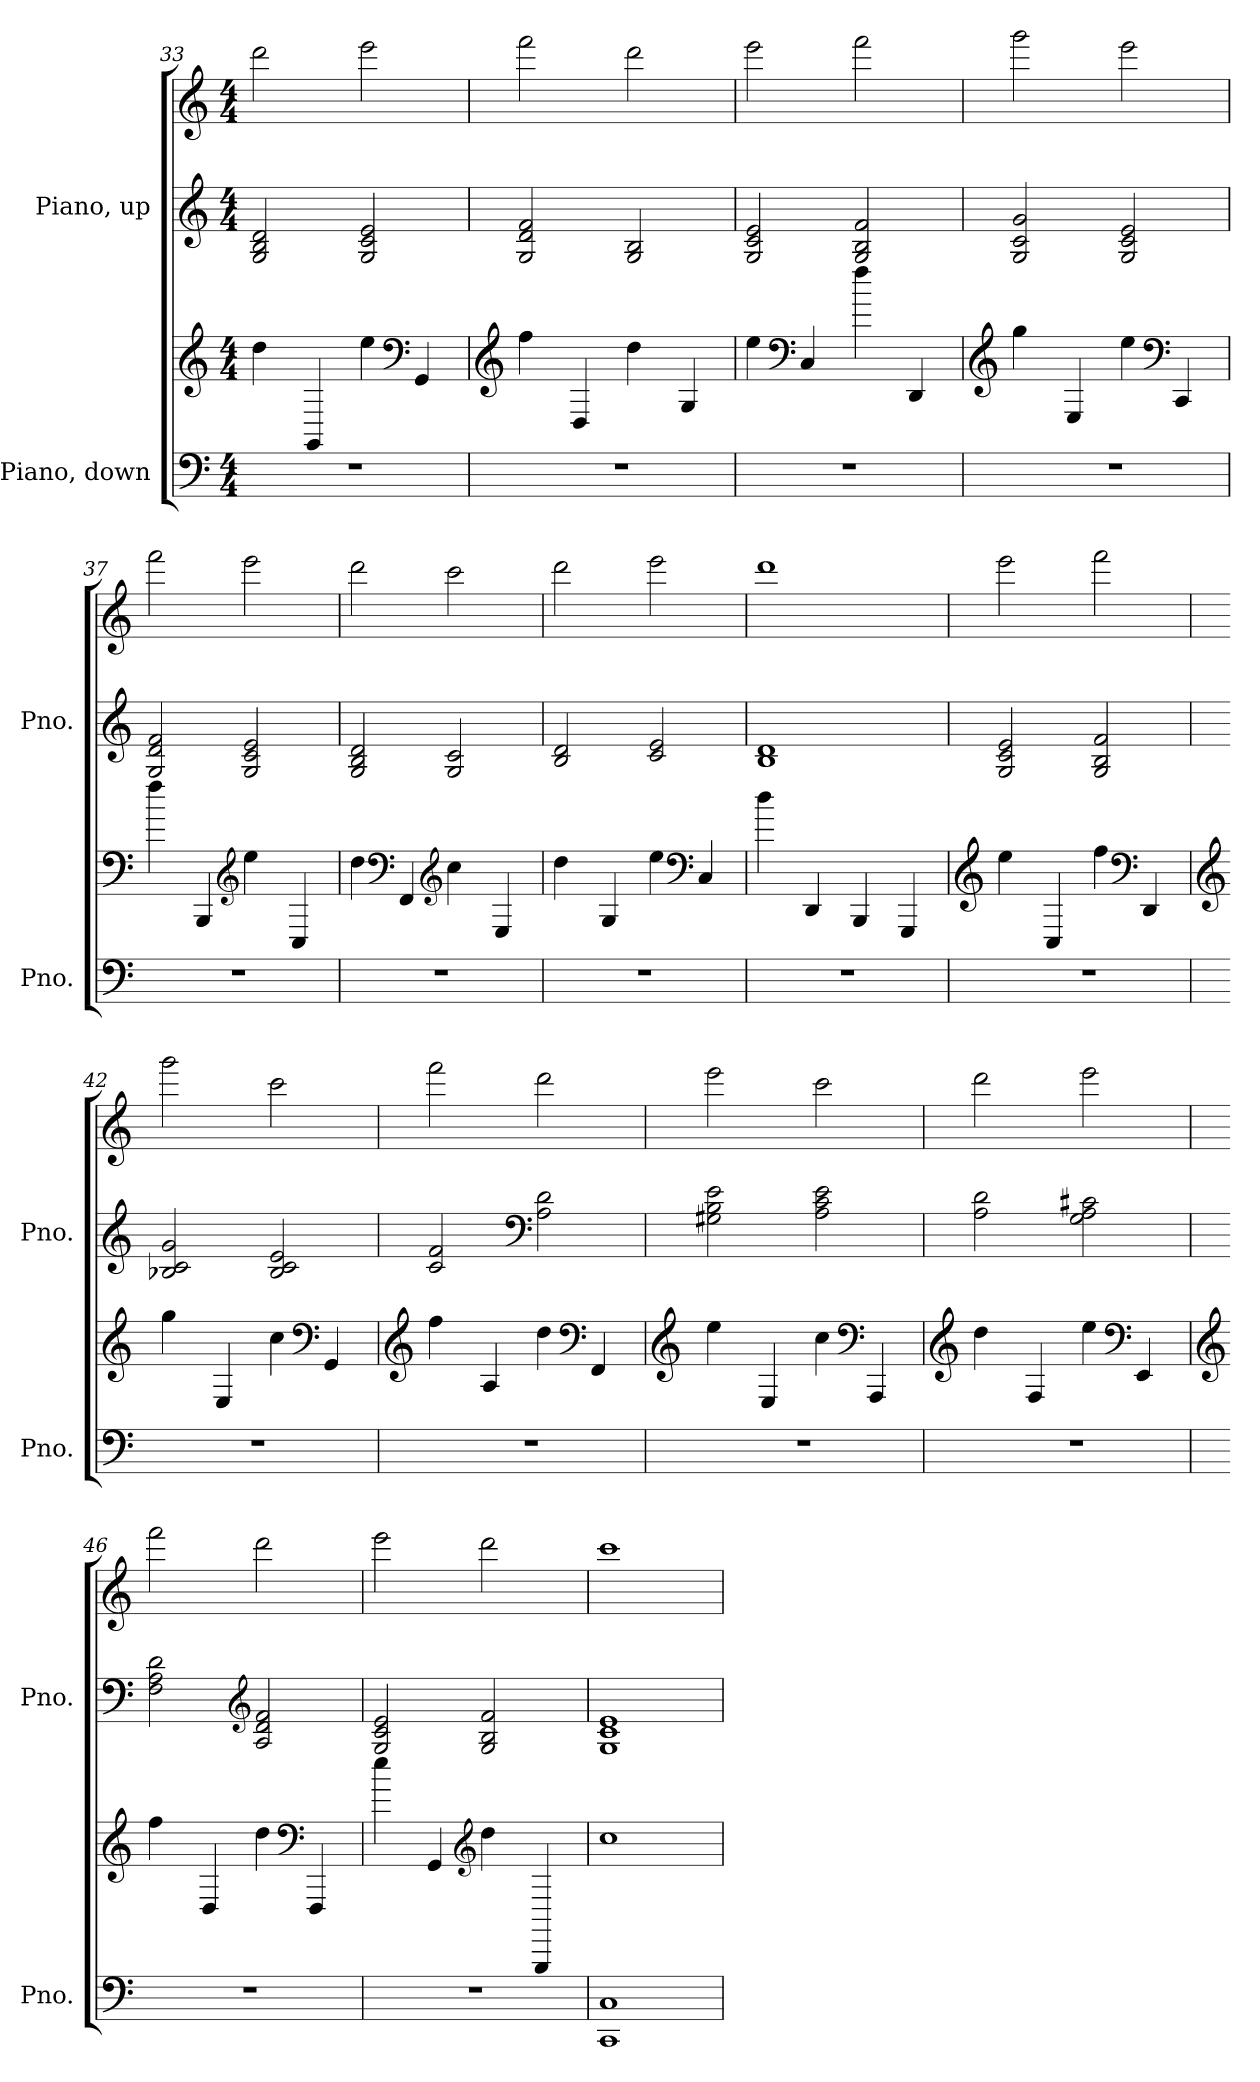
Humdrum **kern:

**kern	**kern	**kern	**kern
*part2	*part2	*part1	*part1
*staff4	*staff3	*staff2	*staff1
*I"Piano, down	*	*I"Piano, up	*
*I'Pno.	*	*I'Pno.	*
*clefF4	*clefG2	*clefG2	*clefG2
*k[]	*k[]	*k[]	*k[]
*M4/4	*M4/4	*M4/4	*M4/4
=33	=33	=33	=33
1r	4dd\	2G/ 2B/ 2d/	2ddd\
.	4GG/	.	.
.	4ee\	2G/ 2c/ 2e/	2eee\
*	*clefF4	*	*
.	4GG/	.	.
=34	=34	=34	=34
*	*clefG2	*	*
1r	4ff\	2G/ 2d/ 2f/	2fff\
.	4D/	.	.
.	4dd\	2G/ 2B/	2ddd\
.	4G/	.	.
=35	=35	=35	=35
1r	4ee\	2G/ 2c/ 2e/	2eee\
*	*clefF4	*	*
.	4C/	.	.
.	4ff\	2G/ 2B/ 2f/	2fff\
.	4DD/	.	.
=36	=36	=36	=36
*	*clefG2	*	*
1r	4gg\	2G/ 2c/ 2g/	2ggg\
.	4E/	.	.
.	4ee\	2G/ 2c/ 2e/	2eee\
*	*clefF4	*	*
.	4CC/	.	.
=37	=37	=37	=37
1r	4ff\	2G/ 2d/ 2f/	2fff\
.	4BBB/	.	.
*	*clefG2	*	*
.	4ee\	2G/ 2c/ 2e/	2eee\
.	4C/	.	.
!!LO:LB:g=z
=38	=38	=38	=38
1r	4dd\	2G/ 2B/ 2d/	2ddd\
*	*clefF4	*	*
.	4FF/	.	.
*	*clefG2	*	*
.	4cc\	2G/ 2c/	2ccc\
.	4E/	.	.
=39	=39	=39	=39
1r	4dd\	2B/ 2d/	2ddd\
.	4G/	.	.
.	4ee\	2c/ 2e/	2eee\
*	*clefF4	*	*
.	4C/	.	.
=40	=40	=40	=40
1r	4dd\	1B 1d	1ddd
.	4DD/	.	.
.	4BBB/	.	.
.	4GGG/	.	.
=41	=41	=41	=41
*	*clefG2	*	*
1r	4ee\	2G/ 2c/ 2e/	2eee\
.	4C/	.	.
.	4ff\	2G/ 2B/ 2f/	2fff\
*	*clefF4	*	*
.	4DD/	.	.
=42	=42	=42	=42
*	*clefG2	*	*
1r	4gg\	2B-X/ 2c/ 2g/	2ggg\
.	4E/	.	.
.	4cc\	2B-/ 2c/ 2e/	2ccc\
*	*clefF4	*	*
.	4GG/	.	.
!!LO:LB:g=z
=43	=43	=43	=43
*	*clefG2	*	*
1r	4ff\	2c/ 2f/	2fff\
.	4A/	.	.
*	*	*clefF4	*
.	4dd\	2A\ 2d\	2ddd\
*	*clefF4	*	*
.	4FF/	.	.
=44	=44	=44	=44
*	*clefG2	*	*
1r	4ee\	2G#X\ 2B\ 2e\	2eee\
.	4E/	.	.
.	4cc\	2A\ 2c\ 2e\	2ccc\
*	*clefF4	*	*
.	4AAA/	.	.
=45	=45	=45	=45
*	*clefG2	*	*
1r	4dd\	2A\ 2d\	2ddd\
.	4F/	.	.
.	4ee\	2G\ 2A\ 2c#X\	2eee\
*	*clefF4	*	*
.	4EE/	.	.
=46	=46	=46	=46
*	*clefG2	*	*
1r	4ff\	2F\ 2A\ 2d\	2fff\
.	4D/	.	.
*	*	*clefG2	*
.	4dd\	2A/ 2d/ 2f/	2ddd\
*	*clefF4	*	*
.	4FFF/	.	.
=47	=47	=47	=47
1r	4ee\	2G/ 2c/ 2e/	2eee\
.	4GG/	.	.
*	*clefG2	*	*
.	4dd\	2G/ 2B/ 2f/	2ddd\
.	4GGG/	.	.
=48	=48	=48	=48
1CC 1C	1cc	1G 1c 1e	1ccc
=	=	=	=
*-	*-	*-	*-
